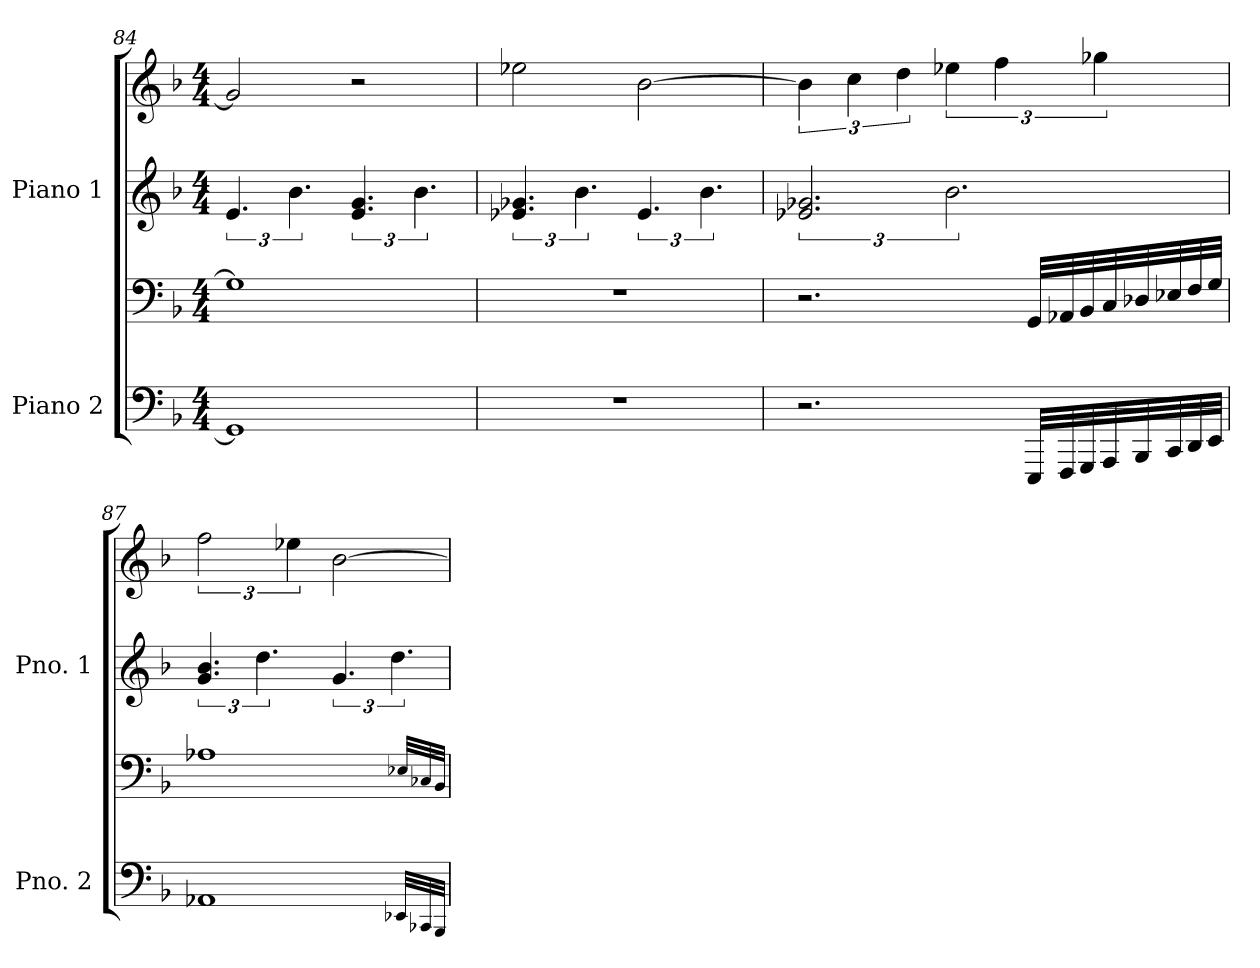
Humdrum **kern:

**kern	**kern	**kern	**kern
*part2	*part2	*part1	*part1
*staff4	*staff3	*staff2	*staff1
*I"Piano 2	*	*I"Piano 1	*
*I'Pno. 2	*	*I'Pno. 1	*
*clefF4	*clefF4	*clefG2	*clefG2
*k[b-]	*k[b-]	*k[b-]	*k[b-]
*M4/4	*M4/4	*M4/4	*M4/4
=84	=84	=84	=84
1GG-]	1G-]	6.e/	2g/]
.	.	6.b-\	.
.	.	6.e/ 6.g/	2r
.	.	6.b-\	.
=85	=85	=85	=85
1r	1r	6.e-X/ 6.g-X/	2ee-X\
.	.	6.b-\	.
.	.	6.e-/	[2b-\
.	.	6.b-\	.
!!LO:LB:g=z
=86	=86	=86	=86
2.r	2.r	3.e-X 3.g-X	6b-\]
.	.	.	6cc\
.	.	.	6dd\
.	.	3.b-	6ee-X\
.	.	.	6ff\
32EEE/LLL	32GG/LLL	.	.
32FFF/	32AA-X/	.	.
32GGG/	32BB-/	.	.
.	.	.	6gg-X\
32AAA/	32C/	.	.
32BBB-/	32D-X/	.	.
32CC/	32E-X/	.	.
32DD/	32F/	.	.
32EE/JJJ	32G/JJJ	.	.
=87	=87	=87	=87
1AA-X	1A-X	6.g/ 6.b-/	3ff\
.	.	6.dd\	.
.	.	.	6ee-X\
.	.	6.g/	[2b-\
.	.	6.dd\	.
32qEE-X/LLL	32qE-X/LLL	.	.
32qCC-X/	32qC-X/	.	.
32qBBB-/JJJ	32qBB-/JJJ	.	.
=	=	=	=
*-	*-	*-	*-
